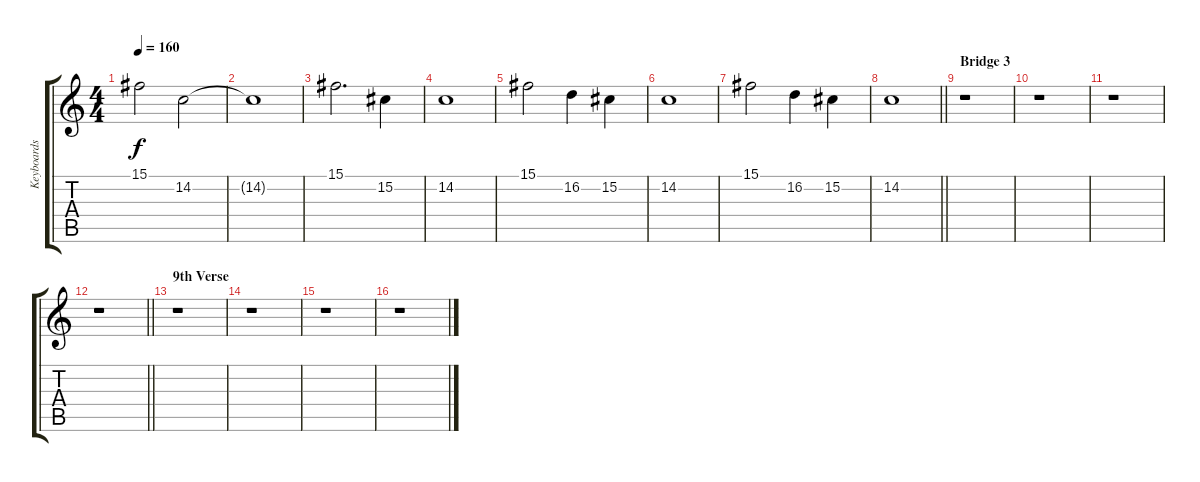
\track ("Keyboards (3)" "Keyboards ") {instrument flute}
\staff {score tabs}
\tuning (Eb4 Bb3 Gb3 Db3 Ab2 Eb2) {hide}
\ts (4 4)
\tempo 160
\clef g2
\ks c
15.1.2{dy f volume 7 instrument flute} 14.2.2 |
14.2{t}.1 |
15.1.2{d} 15.2.4 |
14.2.1 |
15.1.2 16.2.4 15.2.4 |
14.2.1 |
15.1.2 16.2.4 15.2.4 |
\barLineRight lightlight
14.2.1 |
\section ("" "Bridge 3")
r.1 |
r.1 |
r.1 |
\barLineRight lightlight
r.1 |
\section ("" "9th Verse")
r.1 |
r.1 |
r.1 |
r.1
